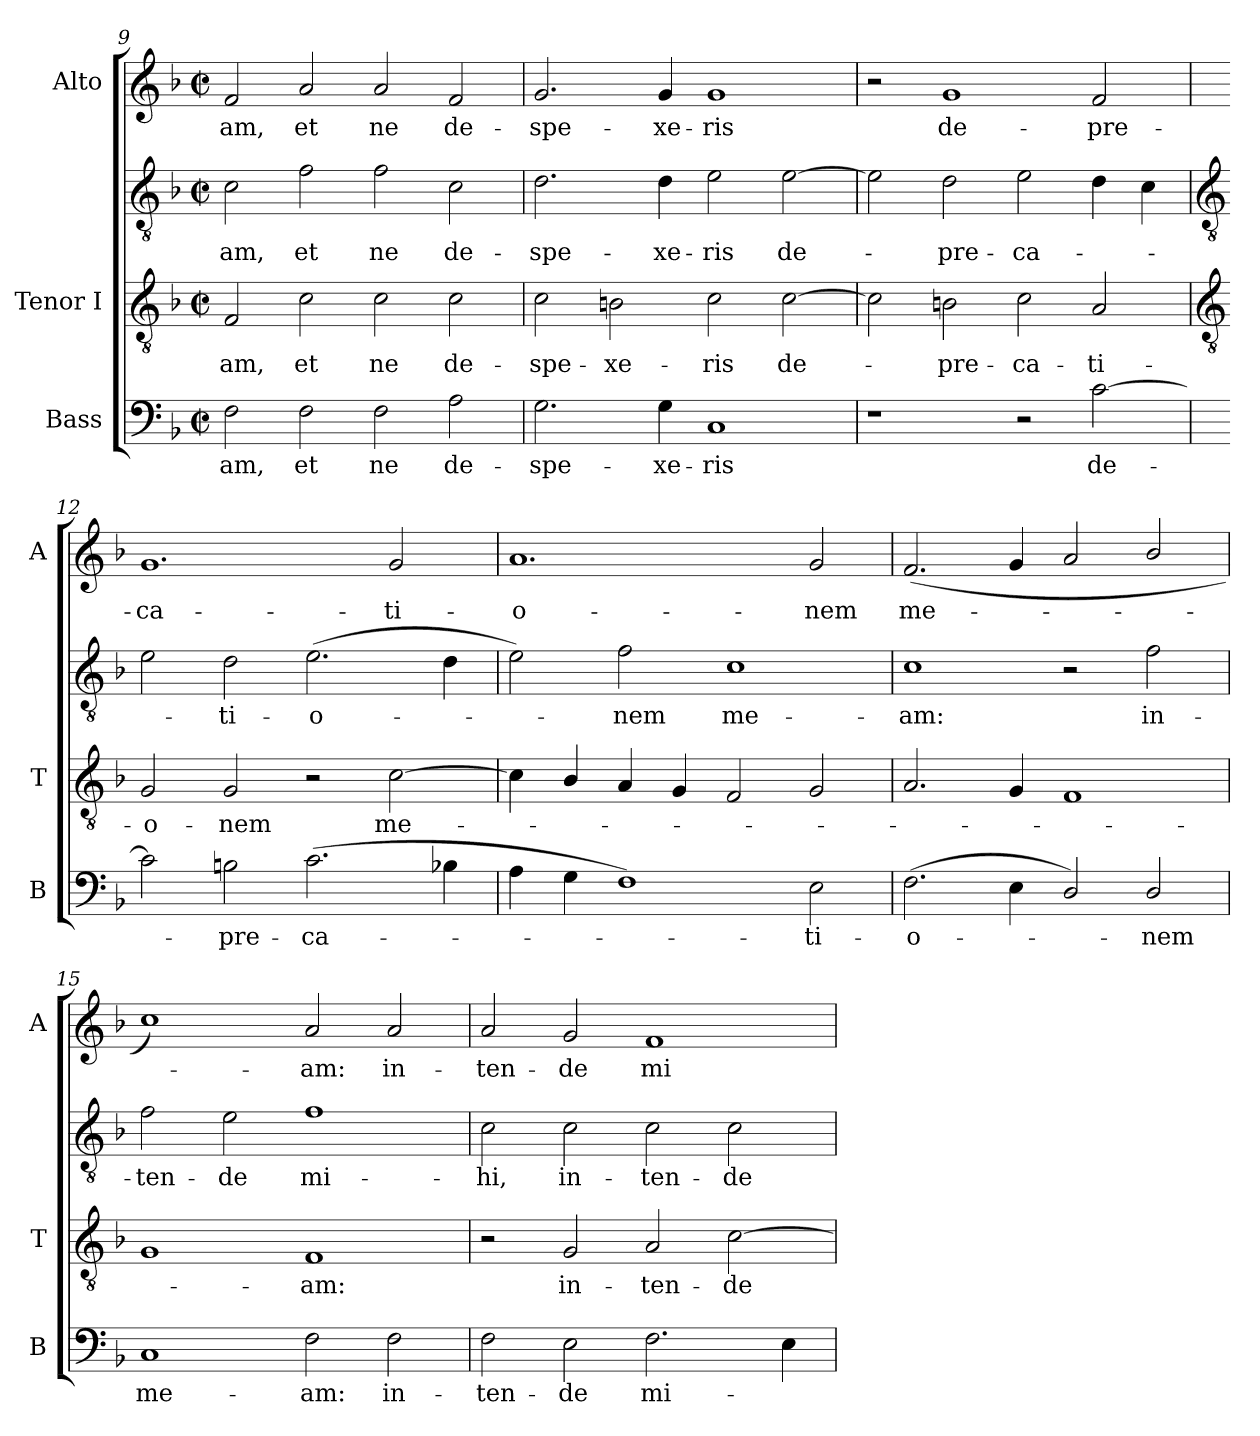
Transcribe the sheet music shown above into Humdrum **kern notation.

**kern	**text	**kern	**text	**kern	**text	**kern	**text
*part3	*part3	*part2	*part2	*part2	*part2	*part1	*part1
*staff4	*staff4	*staff3	*staff3	*staff2	*staff2	*staff1	*staff1
*I"Bass	*	*I"Tenor I	*	*	*	*I"Alto	*
*I'B	*	*I'T	*	*	*	*I'A	*
*clefF4	*	*clefGv2	*	*clefGv2	*	*clefG2	*
*k[b-]	*	*k[b-]	*	*k[b-]	*	*k[b-]	*
*F:	*	*F:	*	*F:	*	*F:	*
*M4/2	*	*M4/2	*	*M4/2	*	*M4/2	*
*met(c|)	*	*met(c|)	*	*met(c|)	*	*met(c|)	*
=9	=9	=9	=9	=9	=9	=9	=9
!	!LO:LY:b	!	!LO:LY:b	!	!LO:LY:b	!	!LO:LY:b
2F	-am,	2F	-am,	2c	am,	2f	am,
!	!LO:LY:b	!	!LO:LY:b	!	!LO:LY:b	!	!LO:LY:b
2F	et	2c	et	2f	et	2a	et
!	!LO:LY:b	!	!LO:LY:b	!	!LO:LY:b	!	!LO:LY:b
2F	ne	2c	ne	2f	ne	2a	ne
!	!LO:LY:b	!	!LO:LY:b	!	!LO:LY:b	!	!LO:LY:b
2A	de-	2c	de-	2c	de-	2f	de-
=10	=10	=10	=10	=10	=10	=10	=10
!	!LO:LY:b	!	!LO:LY:b	!	!LO:LY:b	!	!LO:LY:b
2.G	-spe-	2c	spe-	2.d	-spe-	2.g	-spe-
!	!	!	!LO:LY:b	!	!	!	!
.	.	2Bn	-xe-	.	.	.	.
!	!LO:LY:b	!	!	!	!LO:LY:b	!	!LO:LY:b
4G	-xe-	.	.	4d	-xe-	4g	-xe-
!	!LO:LY:b	!	!LO:LY:b	!	!LO:LY:b	!	!LO:LY:b
1C	-ris	2c	-ris	2e	-ris	1g	-ris
!	!	!	!LO:LY:b	!	!LO:LY:b	!	!
.	.	[2c	de-	[2e	de-	.	.
=11	=11	=11	=11	=11	=11	=11	=11
1r	.	2c]	.	2e]	.	2r	.
!	!	!	!LO:LY:b	!	!LO:LY:b	!	!LO:LY:b
.	.	2Bn	pre-	2d	pre-	1g	de-
!	!	!	!LO:LY:b	!	!LO:LY:b	!	!
2r	.	2c	-ca-	2e	-ca-	.	.
!	!LO:LY:b	!	!LO:LY:b	!	!	!	!LO:LY:b
[2c	de-	2A	-ti-	4d	.	2f	-pre-
.	.	.	.	4c	.	.	.
!!LO:LB:g=z
=12	=12	=12	=12	=12	=12	=12	=12
*	*	*clefGv2	*	*clefGv2	*	*	*
!	!	!	!LO:LY:b	!	!	!	!LO:LY:b
2c]	.	2G	o-	2e	.	1.g	-ca-
!	!LO:LY:b	!	!LO:LY:b	!	!LO:LY:b	!	!
2Bn	pre-	2G	-nem	2d	-ti-	.	.
!	!LO:LY:b	!	!	!	!LO:LY:b	!	!
(>2.c	-ca-	2r	.	(>2.e	-o-	.	.
!	!	!	!LO:LY:b	!	!	!	!LO:LY:b
.	.	[2c	me-	.	.	2g	-ti-
4B-X	.	.	.	4d	.	.	.
=13	=13	=13	=13	=13	=13	=13	=13
!	!	!	!	!	!	!	!LO:LY:b
4A	.	4c]	.	2e)	.	1.a	-o-
4G	.	4B-/	.	.	.	.	.
!	!	!	!	!	!LO:LY:b	!	!
1F)	.	4A	.	2f	nem	.	.
.	.	4G	.	.	.	.	.
!	!	!	!	!	!LO:LY:b	!	!
.	.	2F	.	1c	me-	.	.
!	!LO:LY:b	!	!	!	!	!	!LO:LY:b
2E	ti-	2G	.	.	.	2g	-nem
=14	=14	=14	=14	=14	=14	=14	=14
!	!LO:LY:b	!	!	!	!LO:LY:b	!	!LO:LY:b
(>2.F	-o-	2.A	.	1c	-am:	(<2.f	me-
4E	.	4G	.	.	.	4g	.
2D/)	.	1F	.	2r	.	2a	.
!	!LO:LY:b	!	!	!	!LO:LY:b	!	!
2D/	nem	.	.	2f	in-	2b-/	.
=15	=15	=15	=15	=15	=15	=15	=15
!	!LO:LY:b	!	!	!	!LO:LY:b	!	!
1C	me-	1G	.	2f	-ten-	1cc/)	.
!	!	!	!	!	!LO:LY:b	!	!
.	.	.	.	2e	-de	.	.
!	!LO:LY:b	!	!LO:LY:b	!	!LO:LY:b	!	!LO:LY:b
2F	-am:	1F	-am:	1f	mi-	2a	am:
!	!LO:LY:b	!	!	!	!	!	!LO:LY:b
2F	in-	.	.	.	.	2a	in-
=16	=16	=16	=16	=16	=16	=16	=16
!	!LO:LY:b	!	!	!	!LO:LY:b	!	!LO:LY:b
2F	-ten-	2r	.	2c	hi,	2a	-ten-
!	!LO:LY:b	!	!LO:LY:b	!	!LO:LY:b	!	!LO:LY:b
2E	-de	2G	in-	2c	in-	2g	-de
!	!LO:LY:b	!	!LO:LY:b	!	!LO:LY:b	!	!LO:LY:b
2.F	mi-	2A	-ten-	2c	-ten-	1f	mi-
!	!	!	!LO:LY:b	!	!LO:LY:b	!	!
.	.	[2c	-de	2c	-de	.	.
4E	.	.	.	.	.	.	.
=	=	=	=	=	=	=	=
*-	*-	*-	*-	*-	*-	*-	*-
